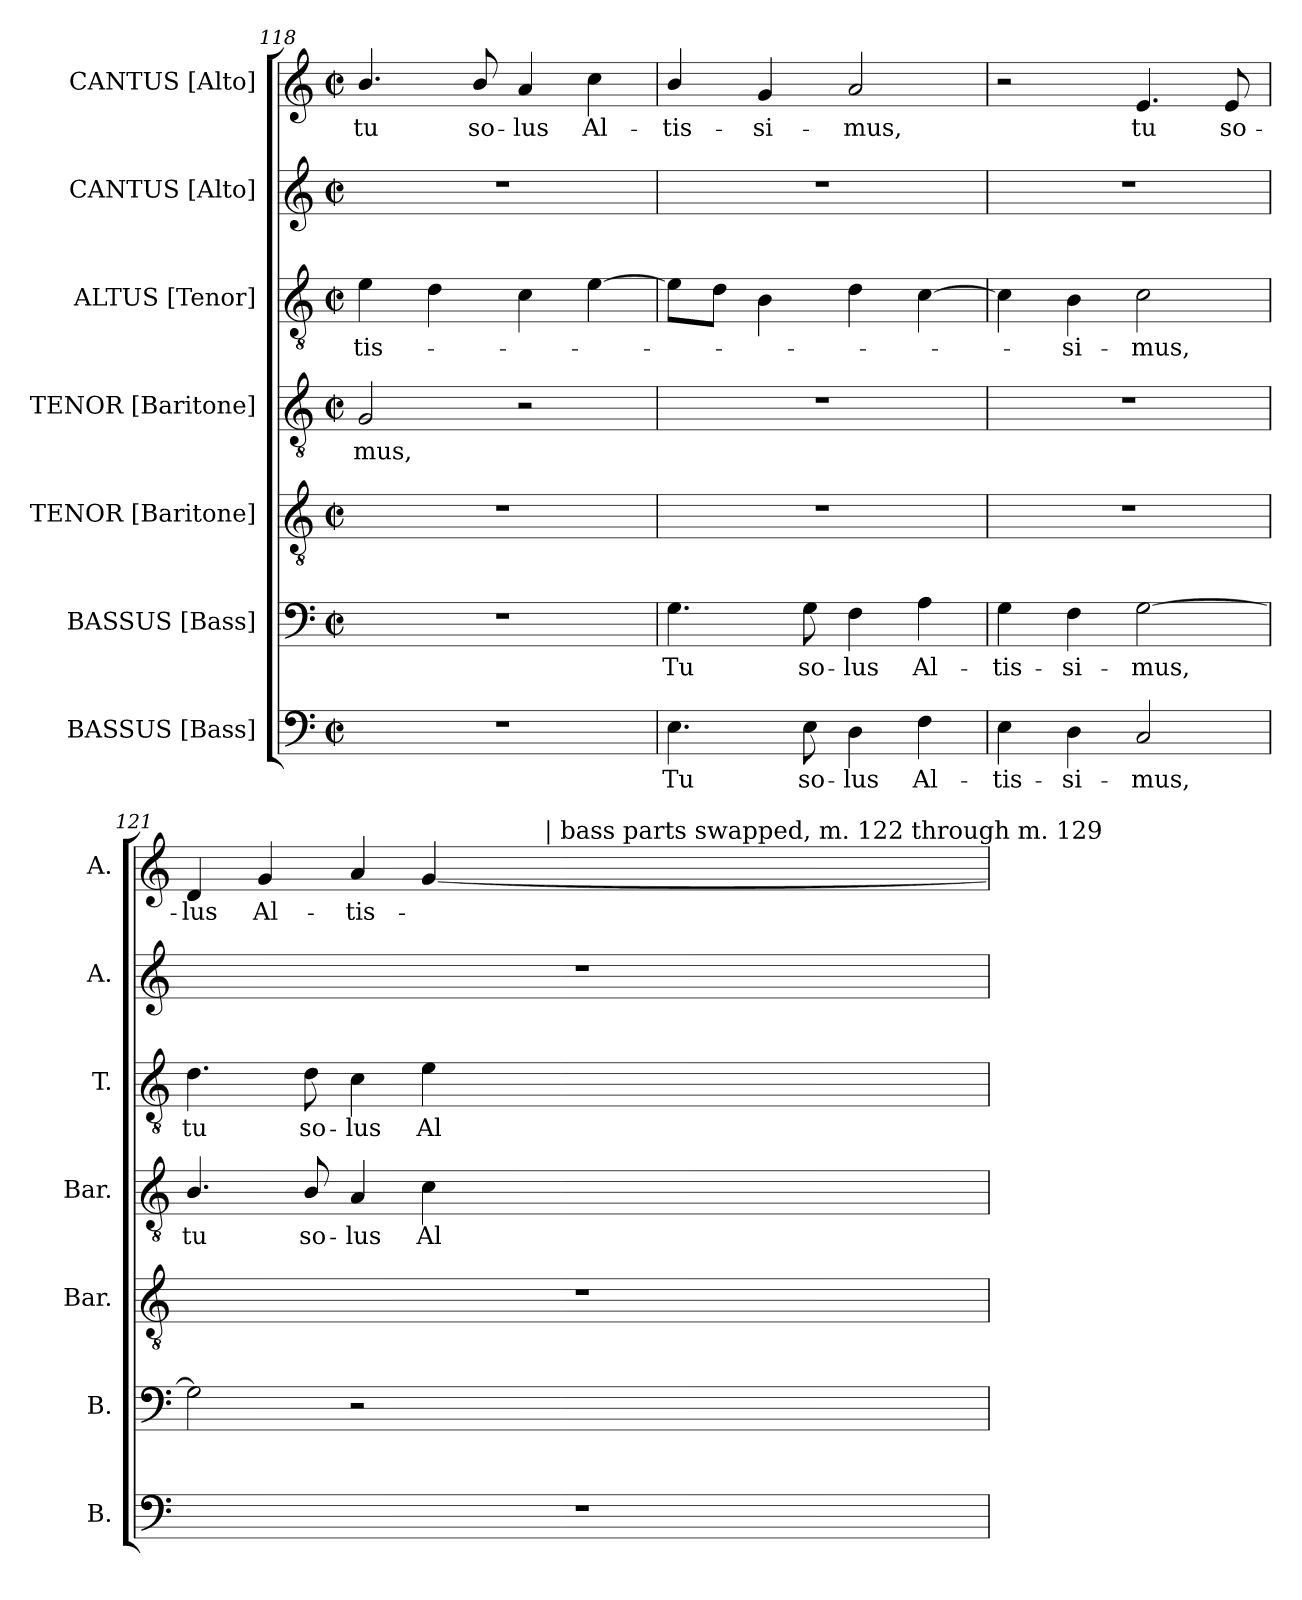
**kern	**text	**kern	**text	**kern	**kern	**text	**kern	**text	**kern	**kern	**text
*part7	*part7	*part6	*part6	*part5	*part4	*part4	*part3	*part3	*part2	*part1	*part1
*staff7	*staff7	*staff6	*staff6	*staff5	*staff4	*staff4	*staff3	*staff3	*staff2	*staff1	*staff1
*I"BASSUS [Bass]	*	*I"BASSUS [Bass]	*	*I"TENOR [Baritone]	*I"TENOR [Baritone]	*	*I"ALTUS [Tenor]	*	*I"CANTUS [Alto]	*I"CANTUS [Alto]	*
*I'B.	*	*I'B.	*	*I'Bar.	*I'Bar.	*	*I'T.	*	*I'A.	*I'A.	*
*clefF4	*	*clefF4	*	*clefGv2	*clefGv2	*	*clefGv2	*	*clefG2	*clefG2	*
*	*	*	*	*ITrd7c12	*ITrd7c12	*	*ITrd7c12	*	*	*	*
*k[]	*	*k[]	*	*k[]	*k[]	*	*k[]	*	*k[]	*k[]	*
*C:	*	*C:	*	*C:	*C:	*	*C:	*	*C:	*C:	*
*M2/2	*	*M2/2	*	*M2/2	*M2/2	*	*M2/2	*	*M2/2	*M2/2	*
*met(c|)	*	*met(c|)	*	*met(c|)	*met(c|)	*	*met(c|)	*	*met(c|)	*met(c|)	*
=118	=118	=118	=118	=118	=118	=118	=118	=118	=118	=118	=118
!	!	!	!	!	!	!LO:LY:b:color=#000000	!	!	!	!	!
!	!	!	!	!	!	!	!	!LO:LY:b:color=#000000	!	!	!
!	!	!	!	!	!	!	!	!	!	!	!LO:LY:b:color=#000000
1r	.	1r	.	1r	2GGi/	-mus,	4Ei\	-tis-	1r	4.bi/	tu
.	.	.	.	.	.	.	4Di\	.	.	.	.
!	!	!	!	!	!	!	!	!	!	!	!LO:LY:b:color=#000000
.	.	.	.	.	.	.	.	.	.	8bi/	so-
!	!	!	!	!	!	!	!	!	!	!	!LO:LY:b:color=#000000
.	.	.	.	.	2r	.	4Ci\	.	.	4ai/	-lus
!	!	!	!	!	!	!	!	!	!	!	!LO:LY:b:color=#000000
.	.	.	.	.	.	.	[>4Ei\	.	.	4cci\	Al-
=119	=119	=119	=119	=119	=119	=119	=119	=119	=119	=119	=119
!	!LO:LY:b:color=#000000	!	!	!	!	!	!	!	!	!	!
!	!	!	!LO:LY:b:color=#000000	!	!	!	!	!	!	!	!
!	!	!	!	!	!	!	!	!	!	!	!LO:LY:b:color=#000000
4.Ei\	Tu	4.Gi\	Tu	1r	1r	.	8Ei\L]	.	1r	4bi/	-tis-
.	.	.	.	.	.	.	8Di\J	.	.	.	.
!	!	!	!	!	!	!	!	!	!	!	!LO:LY:b:color=#000000
.	.	.	.	.	.	.	4BBi\	.	.	4gi/	-si-
!	!LO:LY:b:color=#000000	!	!	!	!	!	!	!	!	!	!
!	!	!	!LO:LY:b:color=#000000	!	!	!	!	!	!	!	!
8Ei\	so-	8Gi\	so-	.	.	.	.	.	.	.	.
!	!LO:LY:b:color=#000000	!	!	!	!	!	!	!	!	!	!
!	!	!	!LO:LY:b:color=#000000	!	!	!	!	!	!	!	!
!	!	!	!	!	!	!	!	!	!	!	!LO:LY:b:color=#000000
4Di\	-lus	4Fi\	-lus	.	.	.	4Di\	.	.	2ai/	-mus,
!	!LO:LY:b:color=#000000	!	!	!	!	!	!	!	!	!	!
!	!	!	!LO:LY:b:color=#000000	!	!	!	!	!	!	!	!
4Fi\	Al-	4Ai\	Al-	.	.	.	[>4Ci\	.	.	.	.
=120	=120	=120	=120	=120	=120	=120	=120	=120	=120	=120	=120
!	!LO:LY:b:color=#000000	!	!	!	!	!	!	!	!	!	!
!	!	!	!LO:LY:b:color=#000000	!	!	!	!	!	!	!	!
4Ei\	-tis-	4Gi\	-tis-	1r	1r	.	4Ci\]	.	1r	2r	.
!	!LO:LY:b:color=#000000	!	!	!	!	!	!	!	!	!	!
!	!	!	!LO:LY:b:color=#000000	!	!	!	!	!	!	!	!
!	!	!	!	!	!	!	!	!LO:LY:b:color=#000000	!	!	!
4Di\	-si-	4Fi\	-si-	.	.	.	4BBi\	-si-	.	.	.
!	!LO:LY:b:color=#000000	!	!	!	!	!	!	!	!	!	!
!	!	!	!LO:LY:b:color=#000000	!	!	!	!	!	!	!	!
!	!	!	!	!	!	!	!	!LO:LY:b:color=#000000	!	!	!
!	!	!	!	!	!	!	!	!	!	!	!LO:LY:b:color=#000000
2Ci/	-mus,	[>2Gi\	-mus,	.	.	.	2Ci\	-mus,	.	4.ei/	tu
!	!	!	!	!	!	!	!	!	!	!	!LO:LY:b:color=#000000
.	.	.	.	.	.	.	.	.	.	8ei/	so-
!!LO:LB:g=z
=121	=121	=121	=121	=121	=121	=121	=121	=121	=121	=121	=121
!	!	!	!	!	!	!LO:LY:b:color=#000000	!	!	!	!	!
!	!	!	!	!	!	!	!	!LO:LY:b:color=#000000	!	!	!
!	!	!	!	!	!	!	!	!	!	!	!LO:LY:b:color=#000000
*	*	*	*	*	*	*	*	*	*	*^	*
1r	.	2Gi\]	.	1r	4.BBi/	tu	4.Di\	tu	1r	4di/	2ryy	-lus
!	!	!	!	!	!	!	!	!	!	!	!	!LO:LY:b:color=#000000
.	.	.	.	.	.	.	.	.	.	4gi/	.	Al-
!	!	!	!	!	!	!LO:LY:b:color=#000000	!	!	!	!	!	!
!	!	!	!	!	!	!	!	!LO:LY:b:color=#000000	!	!	!	!
.	.	.	.	.	8BBi/	so-	8Di\	so-	.	.	.	.
!	!	!	!	!	!	!LO:LY:b:color=#000000	!	!	!	!	!	!
!	!	!	!	!	!	!	!	!LO:LY:b:color=#000000	!	!	!	!
!	!	!	!	!	!	!	!	!	!	!	!	!LO:LY:b:color=#000000
.	.	2r	.	.	4AAi/	-lus	4Ci\	-lus	.	4ai/	4ryy	-tis-
!	!	!	!	!	!	!LO:LY:b:color=#000000	!	!	!	!	!	!
!	!	!	!	!	!	!	!	!LO:LY:b:color=#000000	!	!	!	!
.	.	.	.	.	4Ci\	Al-	4Ei\	Al-	.	[<4gi/	8ryy	.
.	.	.	.	.	.	.	.	.	.	.	16ryy	.
.	.	.	.	.	.	.	.	.	.	.	32ryy	.
.	.	.	.	.	.	.	.	.	.	.	64ryy	.
.	.	.	.	.	.	.	.	.	.	.	128...ryy	.
!	!	!	!	!	!	!	!	!	!	!	!LO:TX:a:t=|  bass parts swapped, m. 122 through m. 129	!
.	.	.	.	.	.	.	.	.	.	.	1024ryy	.
*	*	*	*	*	*	*	*	*	*	*v	*v	*
=	=	=	=	=	=	=	=	=	=	=	=
*-	*-	*-	*-	*-	*-	*-	*-	*-	*-	*-	*-
